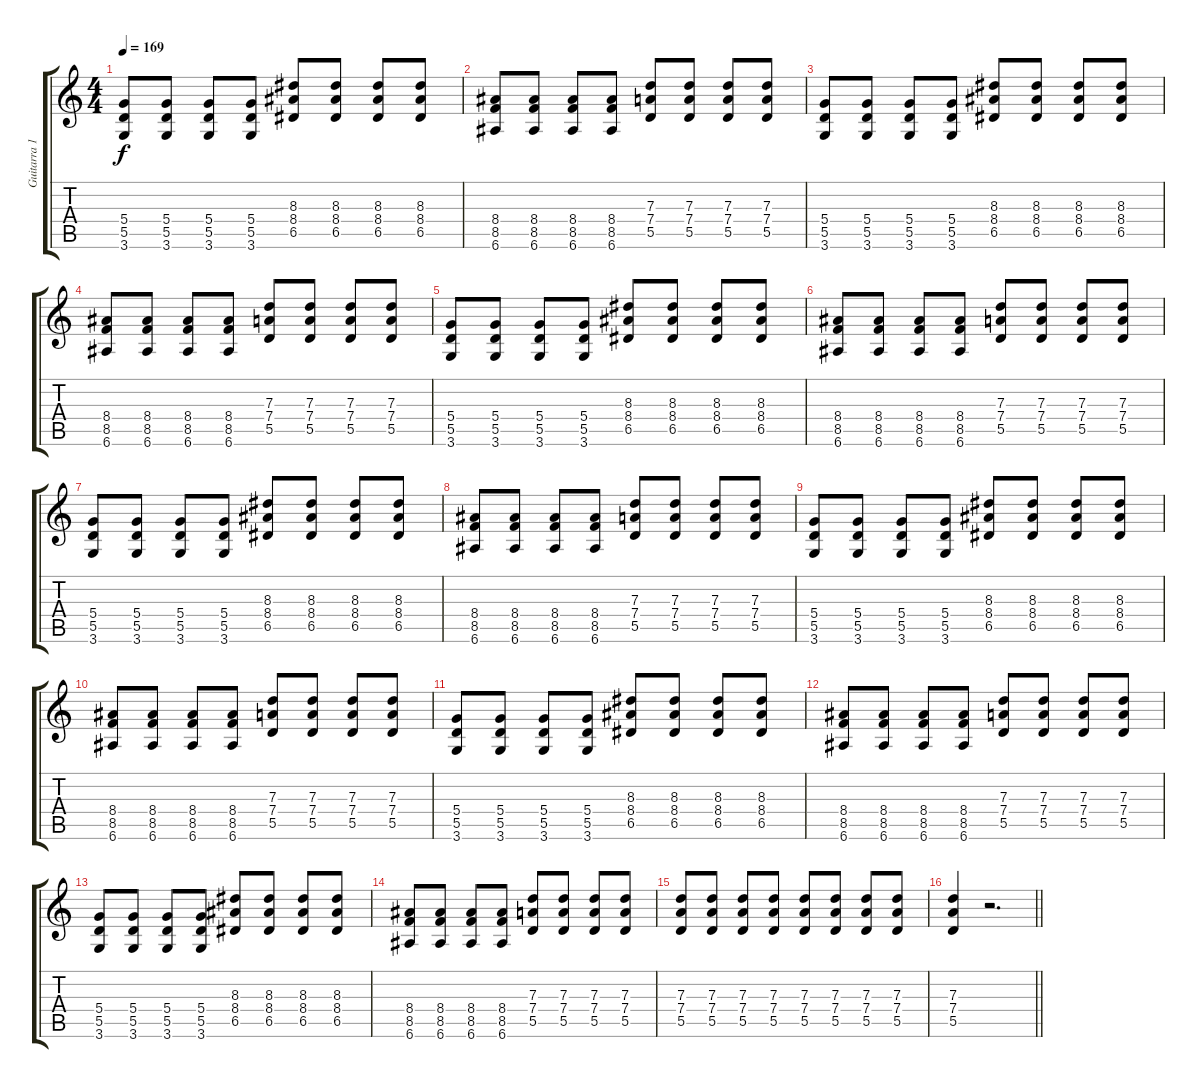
\track ("Guitarra 1 - Mathias" "Guitarra 1") {instrument distortionguitar}
\staff {score tabs}
\tuning (E4 B3 G3 D3 A2 E2) {hide}
\ts (4 4)
\tempo 169
\clef g2
\ks c
(5.4 5.5 3.6).8{dy f} (5.4 5.5 3.6).8 (5.4 5.5 3.6).8 (5.4 5.5 3.6).8 (8.3 8.4 6.5).8 (8.3 8.4 6.5).8 (8.3 8.4 6.5).8 (8.3 8.4 6.5).8 |
(8.4 8.5 6.6).8 (8.4 8.5 6.6).8 (8.4 8.5 6.6).8 (8.4 8.5 6.6).8 (7.3 7.4 5.5).8 (7.3 7.4 5.5).8 (7.3 7.4 5.5).8 (7.3 7.4 5.5).8 |
(5.4 5.5 3.6).8 (5.4 5.5 3.6).8 (5.4 5.5 3.6).8 (5.4 5.5 3.6).8 (8.3 8.4 6.5).8 (8.3 8.4 6.5).8 (8.3 8.4 6.5).8 (8.3 8.4 6.5).8 |
(8.4 8.5 6.6).8 (8.4 8.5 6.6).8 (8.4 8.5 6.6).8 (8.4 8.5 6.6).8 (7.3 7.4 5.5).8 (7.3 7.4 5.5).8 (7.3 7.4 5.5).8 (7.3 7.4 5.5).8 |
(5.4 5.5 3.6).8 (5.4 5.5 3.6).8 (5.4 5.5 3.6).8 (5.4 5.5 3.6).8 (8.3 8.4 6.5).8 (8.3 8.4 6.5).8 (8.3 8.4 6.5).8 (8.3 8.4 6.5).8 |
(8.4 8.5 6.6).8 (8.4 8.5 6.6).8 (8.4 8.5 6.6).8 (8.4 8.5 6.6).8 (7.3 7.4 5.5).8 (7.3 7.4 5.5).8 (7.3 7.4 5.5).8 (7.3 7.4 5.5).8 |
(5.4 5.5 3.6).8 (5.4 5.5 3.6).8 (5.4 5.5 3.6).8 (5.4 5.5 3.6).8 (8.3 8.4 6.5).8 (8.3 8.4 6.5).8 (8.3 8.4 6.5).8 (8.3 8.4 6.5).8 |
(8.4 8.5 6.6).8 (8.4 8.5 6.6).8 (8.4 8.5 6.6).8 (8.4 8.5 6.6).8 (7.3 7.4 5.5).8 (7.3 7.4 5.5).8 (7.3 7.4 5.5).8 (7.3 7.4 5.5).8 |
(5.4 5.5 3.6).8 (5.4 5.5 3.6).8 (5.4 5.5 3.6).8 (5.4 5.5 3.6).8 (8.3 8.4 6.5).8 (8.3 8.4 6.5).8 (8.3 8.4 6.5).8 (8.3 8.4 6.5).8 |
(8.4 8.5 6.6).8 (8.4 8.5 6.6).8 (8.4 8.5 6.6).8 (8.4 8.5 6.6).8 (7.3 7.4 5.5).8 (7.3 7.4 5.5).8 (7.3 7.4 5.5).8 (7.3 7.4 5.5).8 |
(5.4 5.5 3.6).8 (5.4 5.5 3.6).8 (5.4 5.5 3.6).8 (5.4 5.5 3.6).8 (8.3 8.4 6.5).8 (8.3 8.4 6.5).8 (8.3 8.4 6.5).8 (8.3 8.4 6.5).8 |
(8.4 8.5 6.6).8 (8.4 8.5 6.6).8 (8.4 8.5 6.6).8 (8.4 8.5 6.6).8 (7.3 7.4 5.5).8 (7.3 7.4 5.5).8 (7.3 7.4 5.5).8 (7.3 7.4 5.5).8 |
(5.4 5.5 3.6).8 (5.4 5.5 3.6).8 (5.4 5.5 3.6).8 (5.4 5.5 3.6).8 (8.3 8.4 6.5).8 (8.3 8.4 6.5).8 (8.3 8.4 6.5).8 (8.3 8.4 6.5).8 |
(8.4 8.5 6.6).8 (8.4 8.5 6.6).8 (8.4 8.5 6.6).8 (8.4 8.5 6.6).8 (7.3 7.4 5.5).8 (7.3 7.4 5.5).8 (7.3 7.4 5.5).8 (7.3 7.4 5.5).8 |
(7.3 7.4 5.5).8 (7.3 7.4 5.5).8 (7.3 7.4 5.5).8 (7.3 7.4 5.5).8 (7.3 7.4 5.5).8 (7.3 7.4 5.5).8 (7.3 7.4 5.5).8 (7.3 7.4 5.5).8 |
\barLineRight lightlight
(7.3 7.4 5.5).4 r.2{d}
